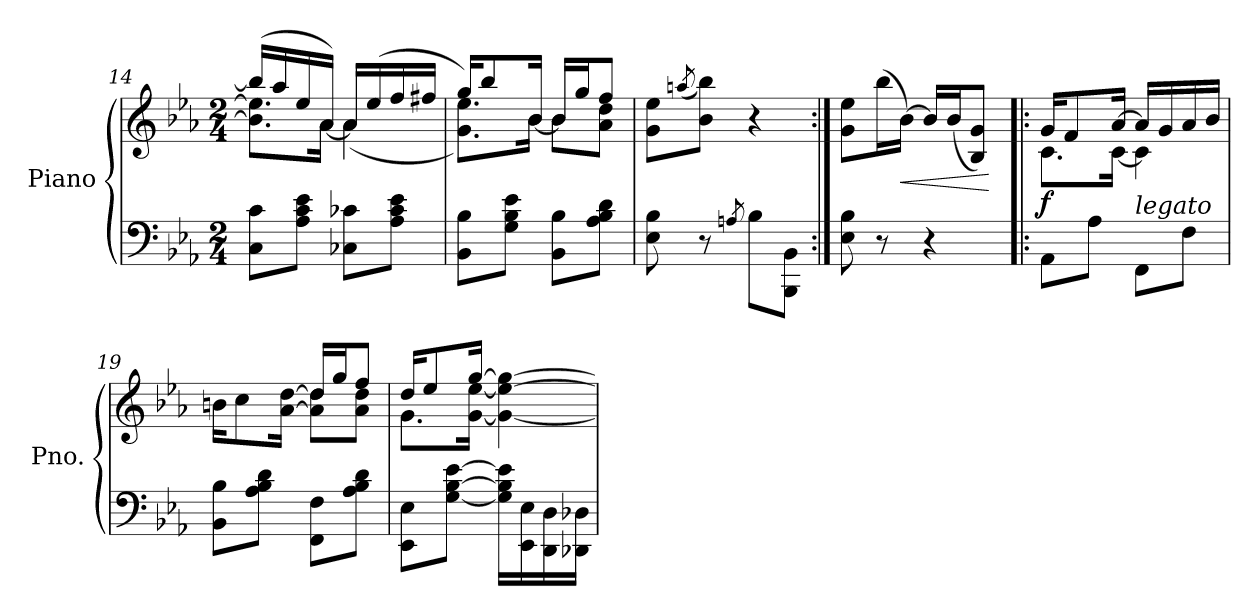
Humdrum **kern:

**kern	**kern	**dynam
*part1	*part1	*part1
*staff2	*staff1	*staff1/2
*I"Piano	*	*
*I'Pno.	*	*
*clefF4	*clefG2	*
*k[b-e-a-]	*k[b-e-a-]	*
*M2/4	*M2/4	*
=14	=14	=14
*	*^	*
8C\ 8c\L	(>16bb-/LL]	8.b-\] 8.ee-\]L	.
.	16aa-/	.	.
8A-\ 8c\ 8e-\J	16ee-/	.	.
.	16a-/JJ)	[16a-\Jk	.
8C-X\ 8c-X\L	16a-/LL	(<4a-\]	.
.	(>16ee-/	.	.
8A-\ 8c-\ 8e-\J	16ff/	.	.
.	16ff#X/JJ	.	.
=15	=15	=15	=15
8BB-\ 8B-\L	16gg/KL)	8.g\ 8.ee-\L)	.
.	8bb-/	.	.
8G\ 8B-\ 8e-\J	.	.	.
.	16b-/Jk	[16b-\Jk	.
8BB-\ 8B-\L	16b-/LL	8b-\L]	.
.	16gg/J	.	.
8A-\ 8B-\ 8d\J	8ff/J	8a-\ 8dd\J	.
*	*v	*v	*
=16	=16	=16
8E-\ 8B-\	8g\ 8ee-\L	.
.	(<8qaan/	.
8r	8b-\ 8bb-\J)	.
8qAn/	.	.
8B-\L	4r	.
8BBB-\ 8BB-\J	.	.
=17:|!	=17:|!	=17:|!
8E-\ 8B-\	8g\ 8ee-\L	.
8r	(>16bb-\L	.
!	!	!LO:HP:b
.	[16b-\JJ)	<
4r	16b-/LL]	.
.	(<16b-/J	.
.	8B-/ 8g/J)	.
.	.	[
=18!|:	=18!|:	=18!|:
*	*^	*
!	!	!	!LO:DY:b
8AA-\L	16g/KL	8.c\L	f
.	8f/	.	.
8A-\J	.	.	.
.	[16a-/Jk	[16c\Jk	.
!LO:TX:a:i:t=legato	!	!	!
8FF\L	16a-/LL]	4c\]	.
.	16g/	.	.
8F\J	16a-/	.	.
.	16b-/JJ	.	.
=19	=19	=19	=19
8BB-\ 8B-\L	16bn\KL	4ryy	.
.	8cc\	.	.
8A-\ 8B-\ 8d\J	.	.	.
.	[16a-\ [16dd\Jk	.	.
8FF\ 8F\L	16dd/LL	8a-\] 8dd\]L	.
.	16gg/J	.	.
8A-\ 8B-\ 8d\J	8ff/J	8a-\ 8dd\J	.
!!LO:LB:g=z	!!
=20	=20	=20	=20
8EE-\ 8E-\L	16dd/KL	8.g\L	.
.	8ee-/	.	.
[8G\ [8B-\ [8e-\J	.	.	.
.	[16gg/Jk	[16g\ [16ee-\Jk	.
16G\] 16B-\] 16e-\]LL	4g\_ 4ee-\_ 4gg\_	4ryy	.
16EE-\ 16E-\	.	.	.
16DD\ 16D\	.	.	.
16DD-X\ 16D-X\JJ	.	.	.
*	*v	*v	*
=	=	=
*-	*-	*-
